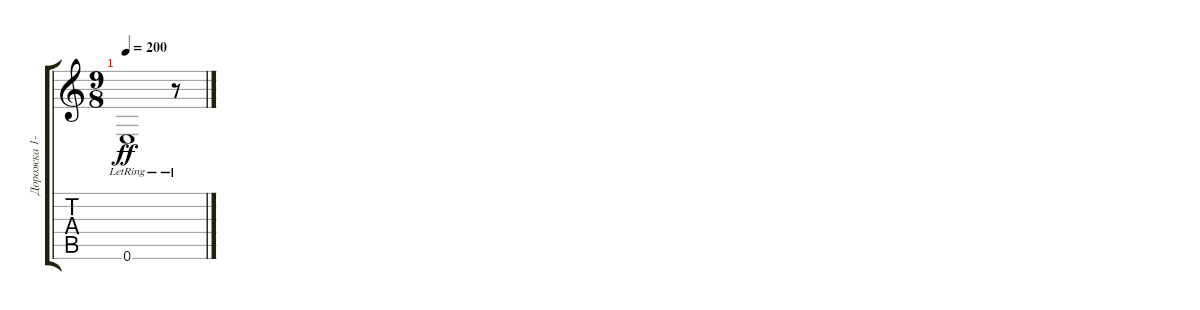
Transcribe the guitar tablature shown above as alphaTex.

\track ("Дорожка 1-2" "Дорожка 1-") {instrument acousticguitarnylon}
\staff {score tabs}
\tuning (E4 B3 G3 D3 A2 E2) {hide}
\ts (9 8)
\tempo 200
\clef g2
\ks c
0.6{lr}.1{dy ff} r.8
